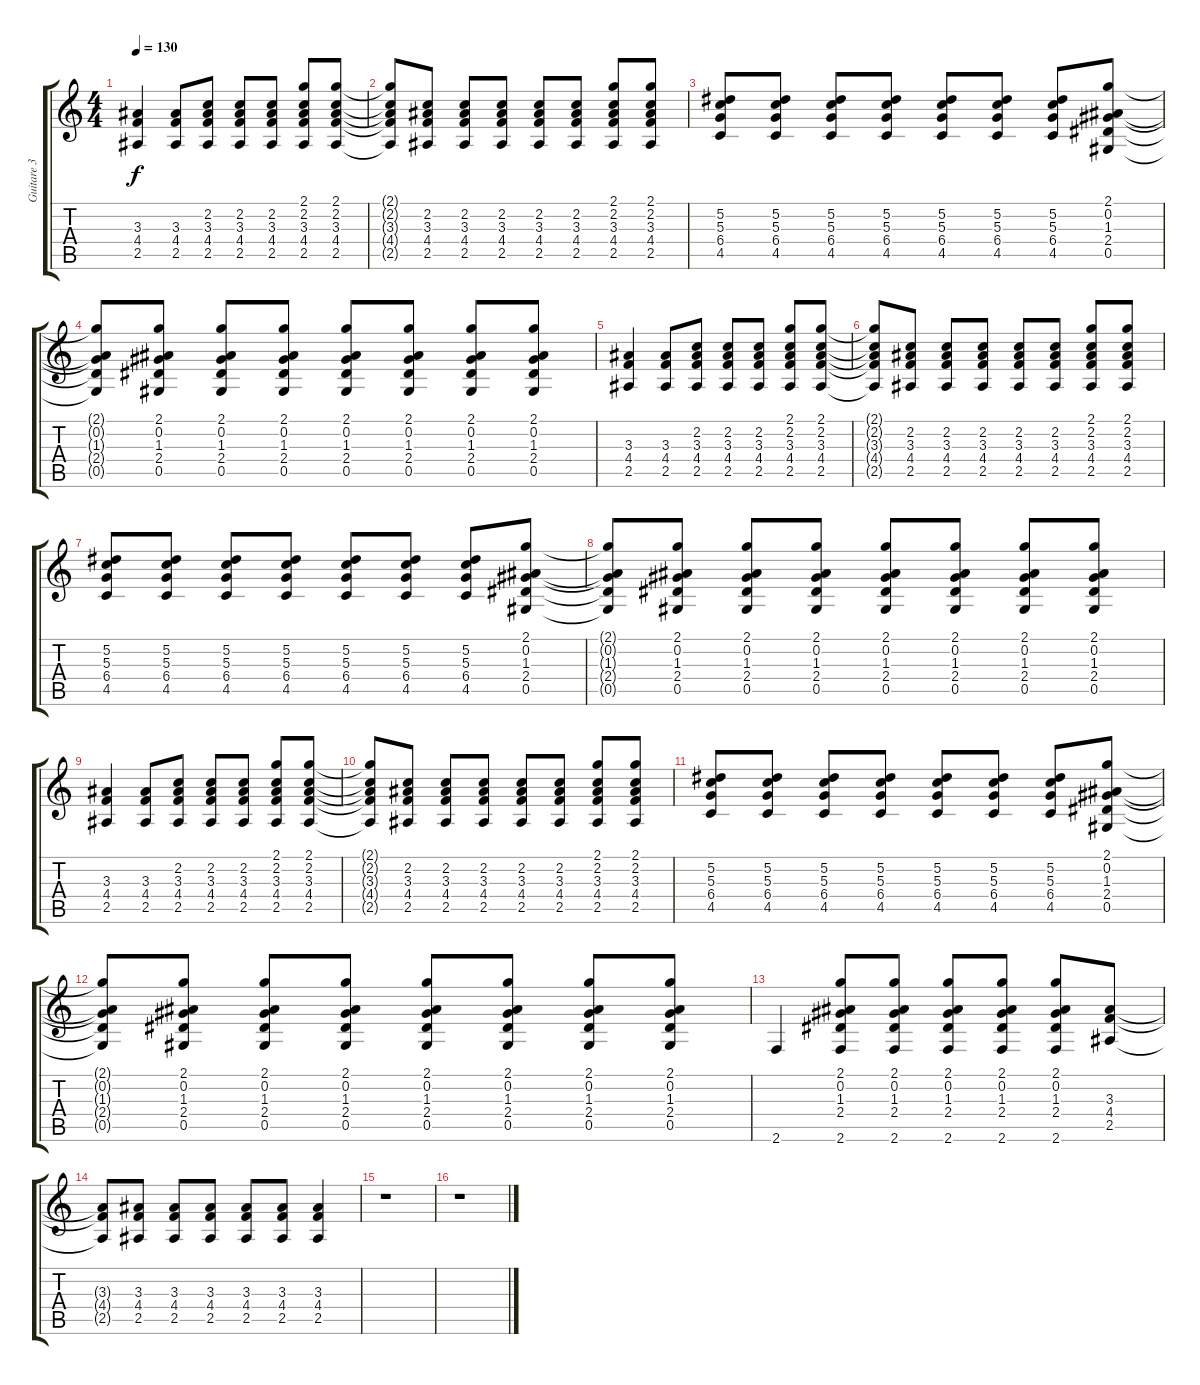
\track ("Guitare 3" "Guitare 3") {instrument acousticguitarnylon}
\staff {score tabs}
\tuning (F4 Bb3 G3 Db3 Ab2 Eb2) {hide}
\ts (4 4)
\tempo 130
\clef g2
\ks c
(3.3 4.4 2.5).4{dy f} (3.3 4.4 2.5).8 (2.2 3.3 4.4 2.5).8 (2.2 3.3 4.4 2.5).8 (2.2 3.3 4.4 2.5).8 (2.1 2.2 3.3 4.4 2.5).8 (2.1 2.2 3.3 4.4 2.5).8 |
(2.1{t} 2.2{t} 3.3{t} 4.4{t} 2.5{t}).8 (2.2 3.3 4.4 2.5).8 (2.2 3.3 4.4 2.5).8 (2.2 3.3 4.4 2.5).8 (2.2 3.3 4.4 2.5).8 (2.2 3.3 4.4 2.5).8 (2.1 2.2 3.3 4.4 2.5).8 (2.1 2.2 3.3 4.4 2.5).8 |
(5.2 5.3 6.4 4.5).8 (5.2 5.3 6.4 4.5).8 (5.2 5.3 6.4 4.5).8 (5.2 5.3 6.4 4.5).8 (5.2 5.3 6.4 4.5).8 (5.2 5.3 6.4 4.5).8 (5.2 5.3 6.4 4.5).8 (2.1 0.2 1.3 2.4 0.5).8 |
(2.1{t} 0.2{t} 1.3{t} 2.4{t} 0.5{t}).8 (2.1 0.2 1.3 2.4 0.5).8 (2.1 0.2 1.3 2.4 0.5).8 (2.1 0.2 1.3 2.4 0.5).8 (2.1 0.2 1.3 2.4 0.5).8 (2.1 0.2 1.3 2.4 0.5).8 (2.1 0.2 1.3 2.4 0.5).8 (2.1 0.2 1.3 2.4 0.5).8 |
(3.3 4.4 2.5).4 (3.3 4.4 2.5).8 (2.2 3.3 4.4 2.5).8 (2.2 3.3 4.4 2.5).8 (2.2 3.3 4.4 2.5).8 (2.1 2.2 3.3 4.4 2.5).8 (2.1 2.2 3.3 4.4 2.5).8 |
(2.1{t} 2.2{t} 3.3{t} 4.4{t} 2.5{t}).8 (2.2 3.3 4.4 2.5).8 (2.2 3.3 4.4 2.5).8 (2.2 3.3 4.4 2.5).8 (2.2 3.3 4.4 2.5).8 (2.2 3.3 4.4 2.5).8 (2.1 2.2 3.3 4.4 2.5).8 (2.1 2.2 3.3 4.4 2.5).8 |
(5.2 5.3 6.4 4.5).8 (5.2 5.3 6.4 4.5).8 (5.2 5.3 6.4 4.5).8 (5.2 5.3 6.4 4.5).8 (5.2 5.3 6.4 4.5).8 (5.2 5.3 6.4 4.5).8 (5.2 5.3 6.4 4.5).8 (2.1 0.2 1.3 2.4 0.5).8 |
(2.1{t} 0.2{t} 1.3{t} 2.4{t} 0.5{t}).8 (2.1 0.2 1.3 2.4 0.5).8 (2.1 0.2 1.3 2.4 0.5).8 (2.1 0.2 1.3 2.4 0.5).8 (2.1 0.2 1.3 2.4 0.5).8 (2.1 0.2 1.3 2.4 0.5).8 (2.1 0.2 1.3 2.4 0.5).8 (2.1 0.2 1.3 2.4 0.5).8 |
(3.3 4.4 2.5).4 (3.3 4.4 2.5).8 (2.2 3.3 4.4 2.5).8 (2.2 3.3 4.4 2.5).8 (2.2 3.3 4.4 2.5).8 (2.1 2.2 3.3 4.4 2.5).8 (2.1 2.2 3.3 4.4 2.5).8 |
(2.1{t} 2.2{t} 3.3{t} 4.4{t} 2.5{t}).8 (2.2 3.3 4.4 2.5).8 (2.2 3.3 4.4 2.5).8 (2.2 3.3 4.4 2.5).8 (2.2 3.3 4.4 2.5).8 (2.2 3.3 4.4 2.5).8 (2.1 2.2 3.3 4.4 2.5).8 (2.1 2.2 3.3 4.4 2.5).8 |
(5.2 5.3 6.4 4.5).8 (5.2 5.3 6.4 4.5).8 (5.2 5.3 6.4 4.5).8 (5.2 5.3 6.4 4.5).8 (5.2 5.3 6.4 4.5).8 (5.2 5.3 6.4 4.5).8 (5.2 5.3 6.4 4.5).8 (2.1 0.2 1.3 2.4 0.5).8 |
(2.1{t} 0.2{t} 1.3{t} 2.4{t} 0.5{t}).8 (2.1 0.2 1.3 2.4 0.5).8 (2.1 0.2 1.3 2.4 0.5).8 (2.1 0.2 1.3 2.4 0.5).8 (2.1 0.2 1.3 2.4 0.5).8 (2.1 0.2 1.3 2.4 0.5).8 (2.1 0.2 1.3 2.4 0.5).8 (2.1 0.2 1.3 2.4 0.5).8 |
2.6.4 (2.1 0.2 1.3 2.4 2.6).8 (2.1 0.2 1.3 2.4 2.6).8 (2.1 0.2 1.3 2.4 2.6).8 (2.1 0.2 1.3 2.4 2.6).8 (2.1 0.2 1.3 2.4 2.6).8 (3.3 4.4 2.5).8 |
(3.3{t} 4.4{t} 2.5{t}).8 (3.3 4.4 2.5).8 (3.3 4.4 2.5).8 (3.3 4.4 2.5).8 (3.3 4.4 2.5).8 (3.3 4.4 2.5).8 (3.3 4.4 2.5).4 |
r.1 |
r.1
